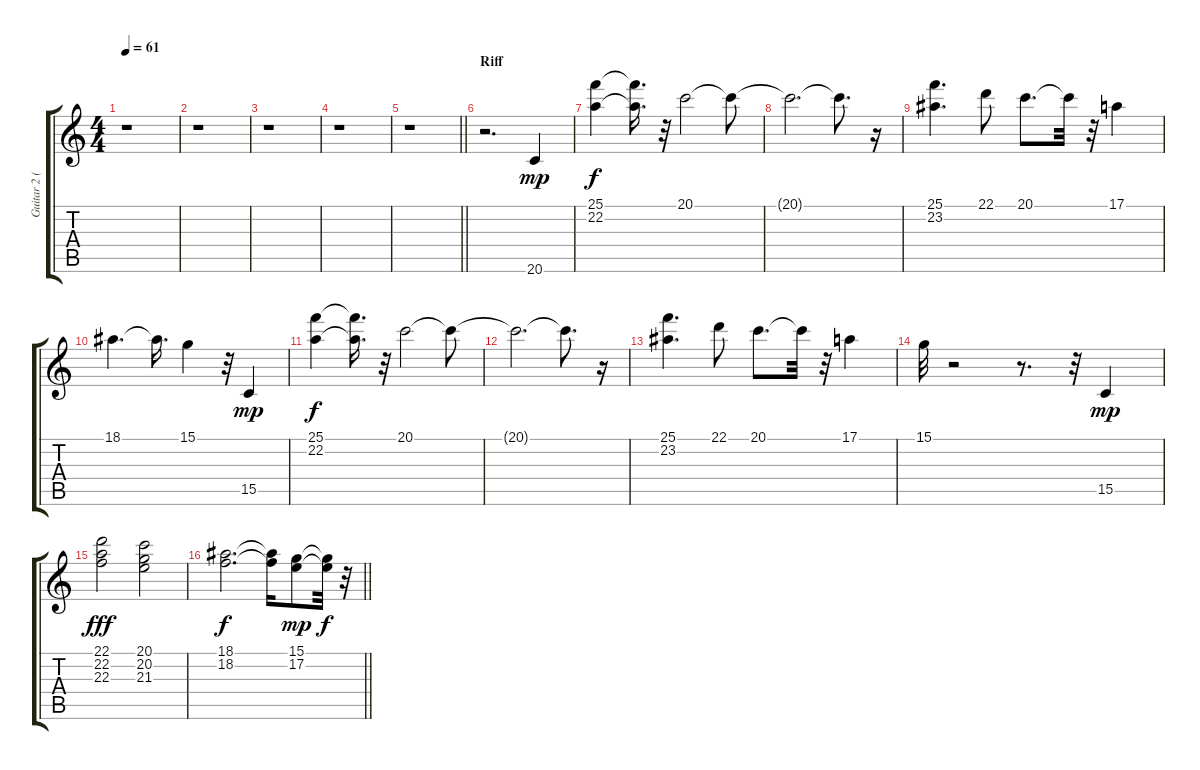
\track ("Guitar 2 (Tap)" "Guitar 2 (") {instrument tinklebell}
\staff {score tabs}
\tuning (E4 B3 G3 D3 A2 E2) {hide}
\ts (4 4)
\tempo 61
\clef g2
\ks c
r.1{dy mp} |
r.1 |
r.1 |
r.1 |
\barLineRight lightlight
r.1 |
\section ("" "Riff")
r.2{d} 20.6.4 |
(25.1 22.2).4{dy f balance 1 instrument acousticgrandpiano} (25.1{t} 22.2{t}).16{d} r.32 20.1.2 20.1{t}.8 |
20.1{t}.2{d} 20.1{t}.8{d} r.16 |
(25.1 23.2).4{d} 22.1.8 20.1.8{d} 20.1{t}.32 r.32 17.1.4 |
18.1.4{d} 18.1{t}.16{d} 15.1.4 r.32 15.5.4{dy mp balance 4 instrument tinklebell} |
(25.1 22.2).4{dy f balance 1 instrument acousticgrandpiano} (25.1{t} 22.2{t}).16{d} r.32 20.1.2 20.1{t}.8 |
20.1{t}.2{d} 20.1{t}.8{d} r.16 |
(25.1 23.2).4{d} 22.1.8 20.1.8{d} 20.1{t}.32 r.32 17.1.4 |
15.1.32 r.2 r.8{d} r.32 15.5.4{dy mp balance 4 instrument tinklebell} |
(22.1 22.2 22.3).2{dy fff balance 6 instrument rockorgan} (20.1 20.2 21.3).2 |
\barLineRight lightlight
(18.1 18.2).2{d dy f} (18.1{t} 18.2{t}).16 (15.1 17.2).8{dy mp} (15.1{t} 17.2{t}).32{dy f} r.32
